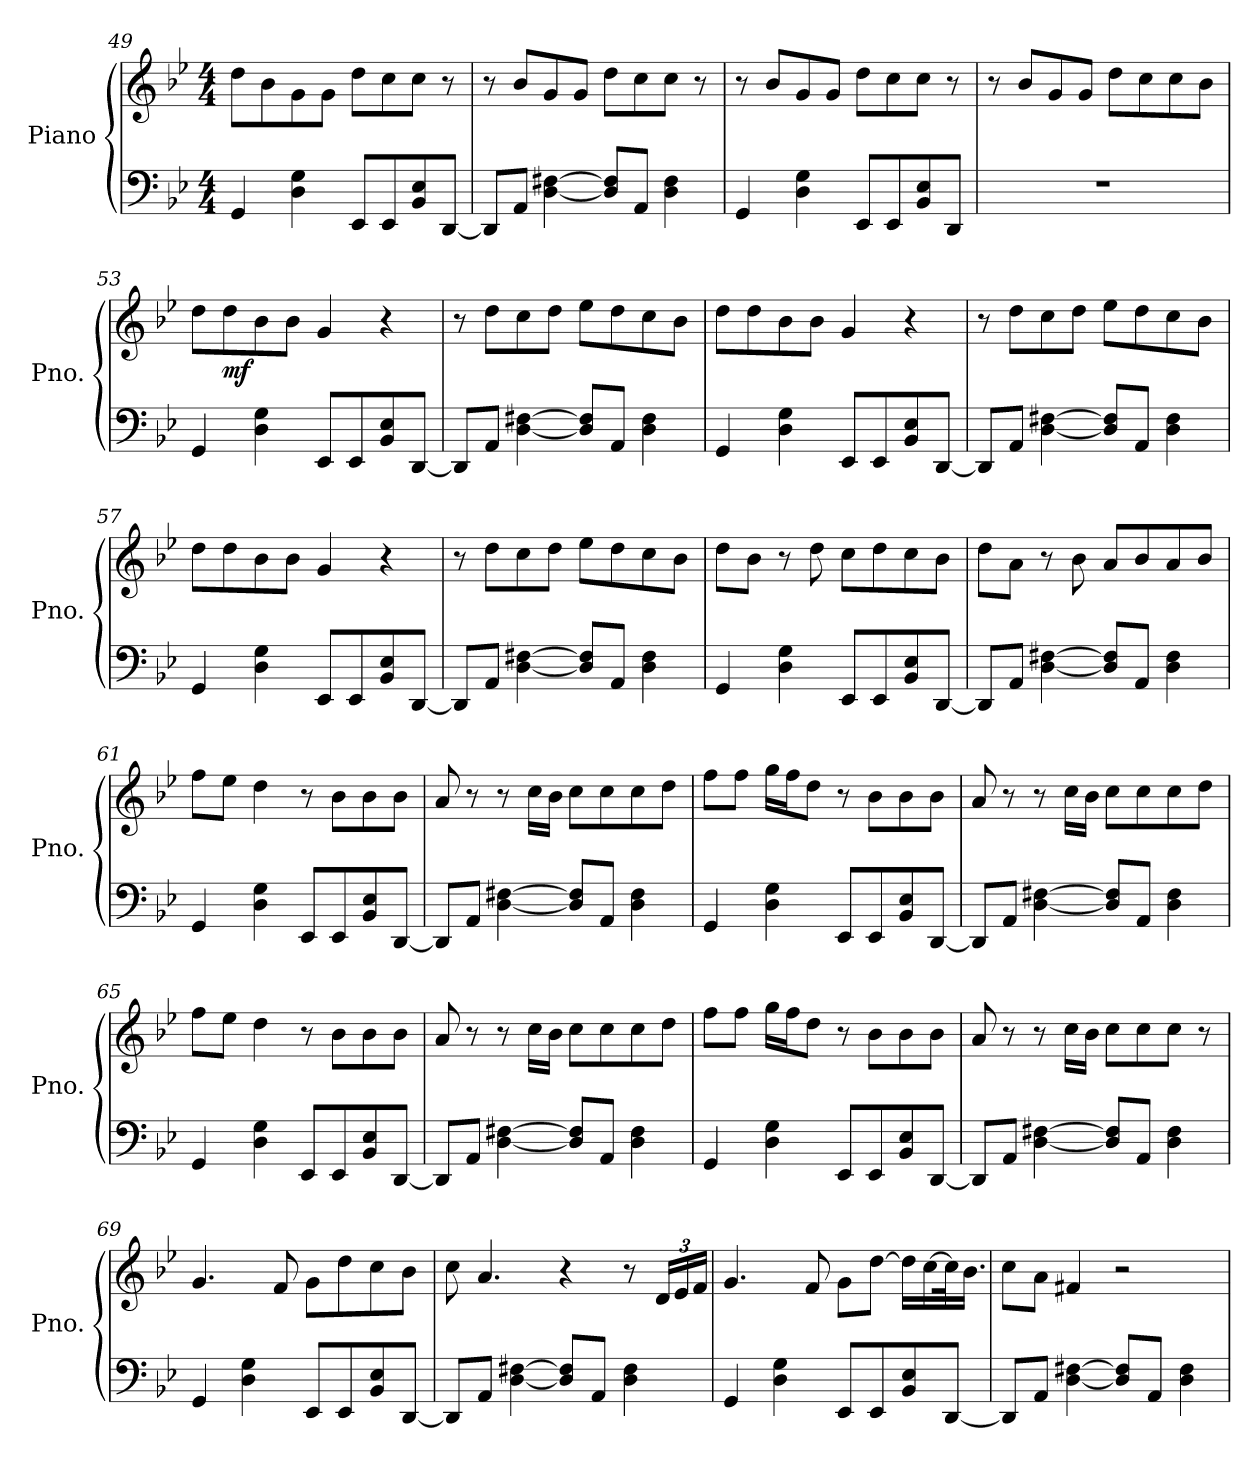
**kern	**kern	**dynam
*part1	*part1	*part1
*staff2	*staff1	*staff1/2
*I"Piano	*	*
*I'Pno.	*	*
*clefF4	*clefG2	*
*k[b-e-]	*k[b-e-]	*
*M4/4	*M4/4	*
=49	=49	=49
4GG/	8dd\L	.
.	8b-\	.
4D\ 4G\	8g\	.
.	8g\J	.
8EE-/L	8dd\L	.
8EE-/	8cc\	.
8BB-/ 8E-/	8cc\J	.
[8DD/J	8r	.
!!LO:LB:g=z
=50	=50	=50
8DD/L]	8r	.
8AA/J	8b-/L	.
[4D\ [4F#X\	8g/	.
.	8g/J	.
8D/] 8F#/]L	8dd\L	.
8AA/J	8cc\	.
4D\ 4F#\	8cc\J	.
.	8r	.
=51	=51	=51
4GG/	8r	.
.	8b-/L	.
4D\ 4G\	8g/	.
.	8g/J	.
8EE-/L	8dd\L	.
8EE-/	8cc\	.
8BB-/ 8E-/	8cc\J	.
8DD/J	8r	.
=52	=52	=52
1r	8r	.
.	8b-/L	.
.	8g/	.
.	8g/J	.
.	8dd\L	.
.	8cc\	.
.	8cc\	.
.	8b-\J	.
=53	=53	=53
4GG/	8dd\L	.
!	!	!LO:DY:b
.	8dd\	mf
4D\ 4G\	8b-\	.
.	8b-\J	.
8EE-/L	4g/	.
8EE-/	.	.
8BB-/ 8E-/	4r	.
[8DD/J	.	.
=54	=54	=54
8DD/L]	8r	.
8AA/J	8dd\L	.
[4D\ [4F#X\	8cc\	.
.	8dd\J	.
8D/] 8F#/]L	8ee-\L	.
8AA/J	8dd\	.
4D\ 4F#\	8cc\	.
.	8b-\J	.
!!LO:LB:g=z
=55	=55	=55
4GG/	8dd\L	.
.	8dd\	.
4D\ 4G\	8b-\	.
.	8b-\J	.
8EE-/L	4g/	.
8EE-/	.	.
8BB-/ 8E-/	4r	.
[8DD/J	.	.
=56	=56	=56
8DD/L]	8r	.
8AA/J	8dd\L	.
[4D\ [4F#X\	8cc\	.
.	8dd\J	.
8D/] 8F#/]L	8ee-\L	.
8AA/J	8dd\	.
4D\ 4F#\	8cc\	.
.	8b-\J	.
=57	=57	=57
4GG/	8dd\L	.
.	8dd\	.
4D\ 4G\	8b-\	.
.	8b-\J	.
8EE-/L	4g/	.
8EE-/	.	.
8BB-/ 8E-/	4r	.
[8DD/J	.	.
=58	=58	=58
8DD/L]	8r	.
8AA/J	8dd\L	.
[4D\ [4F#X\	8cc\	.
.	8dd\J	.
8D/] 8F#/]L	8ee-\L	.
8AA/J	8dd\	.
4D\ 4F#\	8cc\	.
.	8b-\J	.
=59	=59	=59
4GG/	8dd\L	.
.	8b-\J	.
4D\ 4G\	8r	.
.	8dd\	.
8EE-/L	8cc\L	.
8EE-/	8dd\	.
8BB-/ 8E-/	8cc\	.
[8DD/J	8b-\J	.
!!LO:LB:g=z
=60	=60	=60
8DD/L]	8dd\L	.
8AA/J	8a\J	.
[4D\ [4F#X\	8r	.
.	8b-\	.
8D/] 8F#/]L	8a/L	.
8AA/J	8b-/	.
4D\ 4F#\	8a/	.
.	8b-/J	.
=61	=61	=61
4GG/	8ff\L	.
.	8ee-\J	.
4D\ 4G\	4dd\	.
8EE-/L	8r	.
8EE-/	8b-\L	.
8BB-/ 8E-/	8b-\	.
[8DD/J	8b-\J	.
=62	=62	=62
8DD/L]	8a/	.
8AA/J	8r	.
[4D\ [4F#X\	8r	.
.	16cc\LL	.
.	16b-\JJ	.
8D/] 8F#/]L	8cc\L	.
8AA/J	8cc\	.
4D\ 4F#\	8cc\	.
.	8dd\J	.
=63	=63	=63
4GG/	8ff\L	.
.	8ff\J	.
4D\ 4G\	16gg\LL	.
.	16ff\J	.
.	8dd\J	.
8EE-/L	8r	.
8EE-/	8b-\L	.
8BB-/ 8E-/	8b-\	.
[8DD/J	8b-\J	.
!!LO:LB:g=z
=64	=64	=64
8DD/L]	8a/	.
8AA/J	8r	.
[4D\ [4F#X\	8r	.
.	16cc\LL	.
.	16b-\JJ	.
8D/] 8F#/]L	8cc\L	.
8AA/J	8cc\	.
4D\ 4F#\	8cc\	.
.	8dd\J	.
=65	=65	=65
4GG/	8ff\L	.
.	8ee-\J	.
4D\ 4G\	4dd\	.
8EE-/L	8r	.
8EE-/	8b-\L	.
8BB-/ 8E-/	8b-\	.
[8DD/J	8b-\J	.
=66	=66	=66
8DD/L]	8a/	.
8AA/J	8r	.
[4D\ [4F#X\	8r	.
.	16cc\LL	.
.	16b-\JJ	.
8D/] 8F#/]L	8cc\L	.
8AA/J	8cc\	.
4D\ 4F#\	8cc\	.
.	8dd\J	.
=67	=67	=67
4GG/	8ff\L	.
.	8ff\J	.
4D\ 4G\	16gg\LL	.
.	16ff\J	.
.	8dd\J	.
8EE-/L	8r	.
8EE-/	8b-\L	.
8BB-/ 8E-/	8b-\	.
[8DD/J	8b-\J	.
!!LO:LB:g=z
=68	=68	=68
8DD/L]	8a/	.
8AA/J	8r	.
[4D\ [4F#X\	8r	.
.	16cc\LL	.
.	16b-\JJ	.
8D/] 8F#/]L	8cc\L	.
8AA/J	8cc\	.
4D\ 4F#\	8cc\J	.
.	8r	.
=69	=69	=69
4GG/	4.g/	.
4D\ 4G\	.	.
.	8f/	.
8EE-/L	8g\L	.
8EE-/	8dd\	.
8BB-/ 8E-/	8cc\	.
[8DD/J	8b-\J	.
=70	=70	=70
8DD/L]	8cc\	.
8AA/J	4.a/	.
[4D\ [4F#X\	.	.
8D/] 8F#/]L	4r	.
8AA/J	.	.
4D\ 4F#\	8r	.
*	*Xbrackettup	*
.	24d/LL	.
.	24e-/	.
.	24f/JJ	.
=71	=71	=71
4GG/	4.g/	.
4D\ 4G\	.	.
.	8f/	.
8EE-/L	8g\L	.
8EE-/	[8dd\J	.
8BB-/ 8E-/	16dd\LL]	.
.	[16cc\	.
[8DD/J	32cc\K]	.
.	16.b-\JJ	.
!!LO:PB:g=z
=72	=72	=72
8DD/L]	8cc\L	.
8AA/J	8a\J	.
[4D\ [4F#X\	4f#X/	.
8D/] 8F#/]L	2r	.
8AA/J	.	.
4D\ 4F#\	.	.
=	=	=
*-	*-	*-
